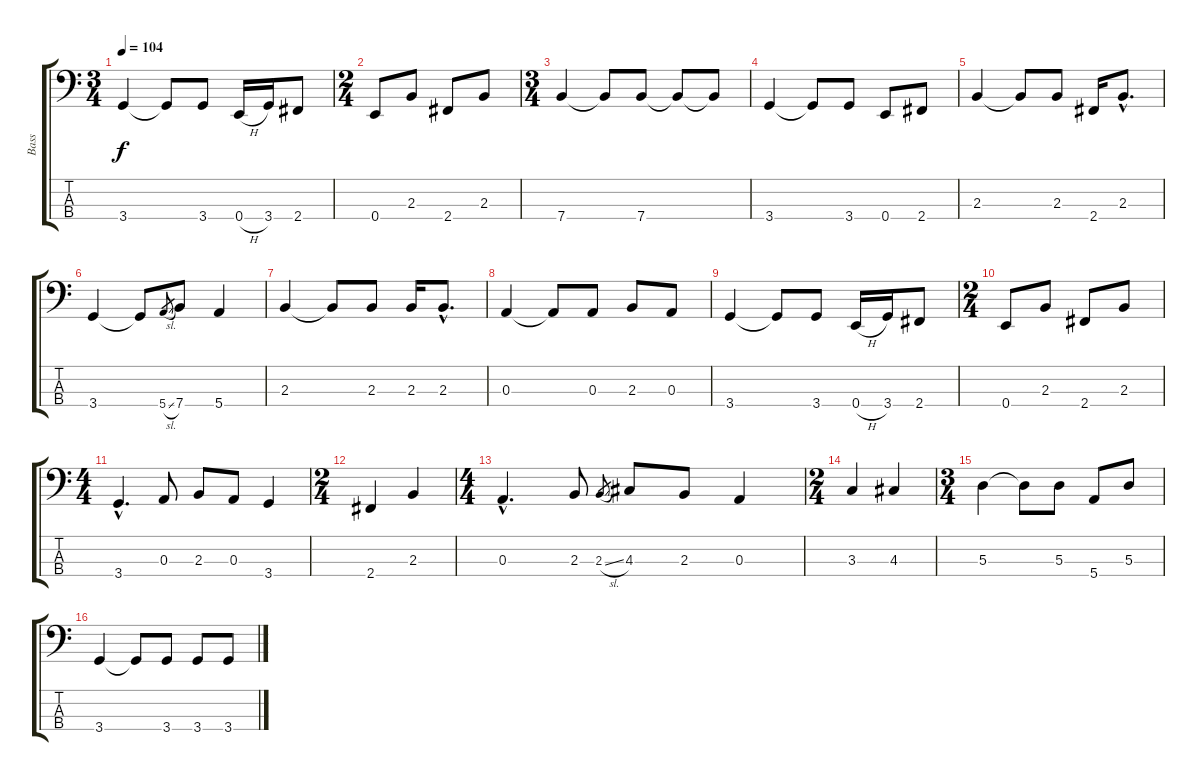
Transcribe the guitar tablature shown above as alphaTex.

\track ("Bass" "Bass") {instrument electricbassfinger}
\staff {score tabs}
\tuning (G2 D2 A1 E1) {hide}
\ts (3 4)
\tempo 104
\clef f4
\ks c
3.4.4{dy f} 3.4{t}.8 3.4.8 0.4{h}.16 3.4.16 2.4.8 |
\ts (2 4)
0.4.8 2.3.8 2.4.8 2.3.8 |
\ts (3 4)
7.4.4 7.4{t}.8 7.4.8 7.4{t}.8 7.4{t}.8 |
3.4.4 3.4{t}.8 3.4.8 0.4.8 2.4.8 |
2.3.4 2.3{t}.8 2.3.8 2.4.16 2.3{hac}.8{d} |
3.4.4 3.4{t}.8 5.4{sl}.8{gr} 7.4.8 5.4.4 |
2.3.4 2.3{t}.8 2.3.8 2.3.16 2.3{hac}.8{d} |
0.3.4 0.3{t}.8 0.3.8 2.3.8 0.3.8 |
3.4.4 3.4{t}.8 3.4.8 0.4{h}.16 3.4.16 2.4.8 |
\ts (2 4)
0.4.8 2.3.8 2.4.8 2.3.8 |
\ts (4 4)
3.4{hac}.4{d} 0.3.8 2.3.8 0.3.8 3.4.4 |
\ts (2 4)
2.4.4 2.3.4 |
\ts (4 4)
0.3{hac}.4{d} 2.3.8 2.3{sl}.8{gr} 4.3.8 2.3.8 0.3.4 |
\ts (2 4)
3.3.4 4.3.4 |
\ts (3 4)
5.3.4 5.3{t}.8 5.3.8 5.4.8 5.3.8 |
3.4.4 3.4{t}.8 3.4.8 3.4.8 3.4.8
